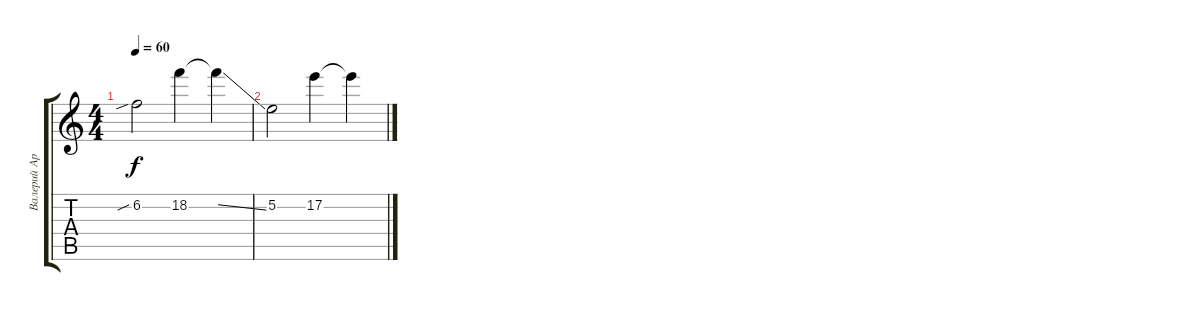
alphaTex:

\track ("Валерий Аркадин" "Валерий Ар") {instrument distortionguitar}
\staff {score tabs}
\tuning (E4 B3 G3 D3 A2 E2) {hide}
\ts (4 4)
\tempo 60
\clef g2
\ks c
6.2{sib}.2{dy f} 18.2.4 18.2{ss t}.4 |
5.2.2 17.2.4 17.2{t}.4
